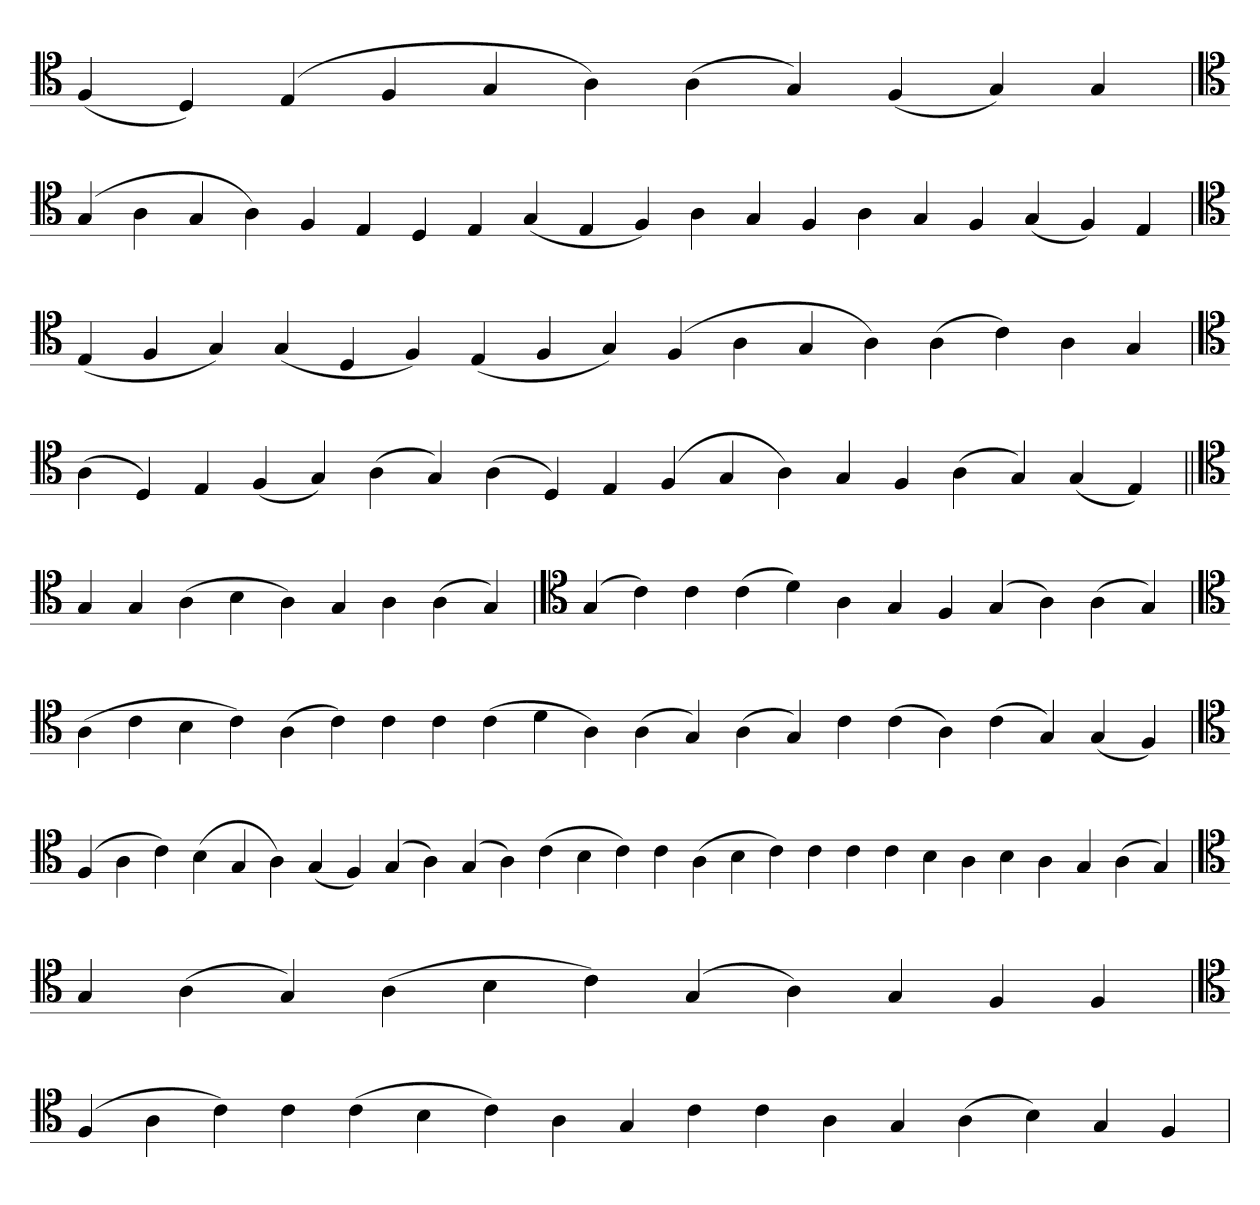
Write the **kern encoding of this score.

**kern
*part1
*staff1
*clefC4
=
(4F
4D)
(4E
4F
4G
4A)
(4A
4G)
(4F
4G)
4G
='
*clefC4
(4G
4A
4G
4A)
4F
4E
4D
4E
(4G
4E
4F)
4A
4G
4F
4A
4G
4F
(4G
4F)
4E
=`
*clefC4
(4E
4F
4G)
(4G
4D
4F)
(4E
4F
4G)
(4F
4A
4G
4A)
(4A
4c)
4A
4G
=`
*clefC4
(4A
4D)
4E
(4F
4G)
(4A
4G)
(4A
4D)
4E
(4F
4G
4A)
4G
4F
(4A
4G)
(4G
4E)
=||
*clefC4
4G
4G
(4A
4B
4A)
4G
4A
(4A
4G)
=`
*clefC4
(4G
4c)
4c
(4c
4d)
4A
4G
4F
(4G
4A)
(4A
4G)
='
*clefC4
(4A
4c
4B
4c)
(4A
4c)
4c
4c
(4c
4d
4A)
(4A
4G)
(4A
4G)
4c
(4c
4A)
(4c
4G)
(4G
4F)
=
*clefC4
(4F
4A
4c)
(4B
4G
4A)
(4G
4F)
(4G
4A)
(4G
4A)
(4c
4B
4c)
4c
(4A
4B
4c)
4c
4c
4c
4B
4A
4B
4A
4G
(4A
4G)
='
*clefC4
4G
(4A
4G)
(4A
4B
4c)
(4G
4A)
4G
4F
4F
=`
*clefC4
(4F
4A
4c)
4c
(4c
4B
4c)
4A
4G
4c
4c
4A
4G
(4A
4B)
4G
4F
=`
*-
